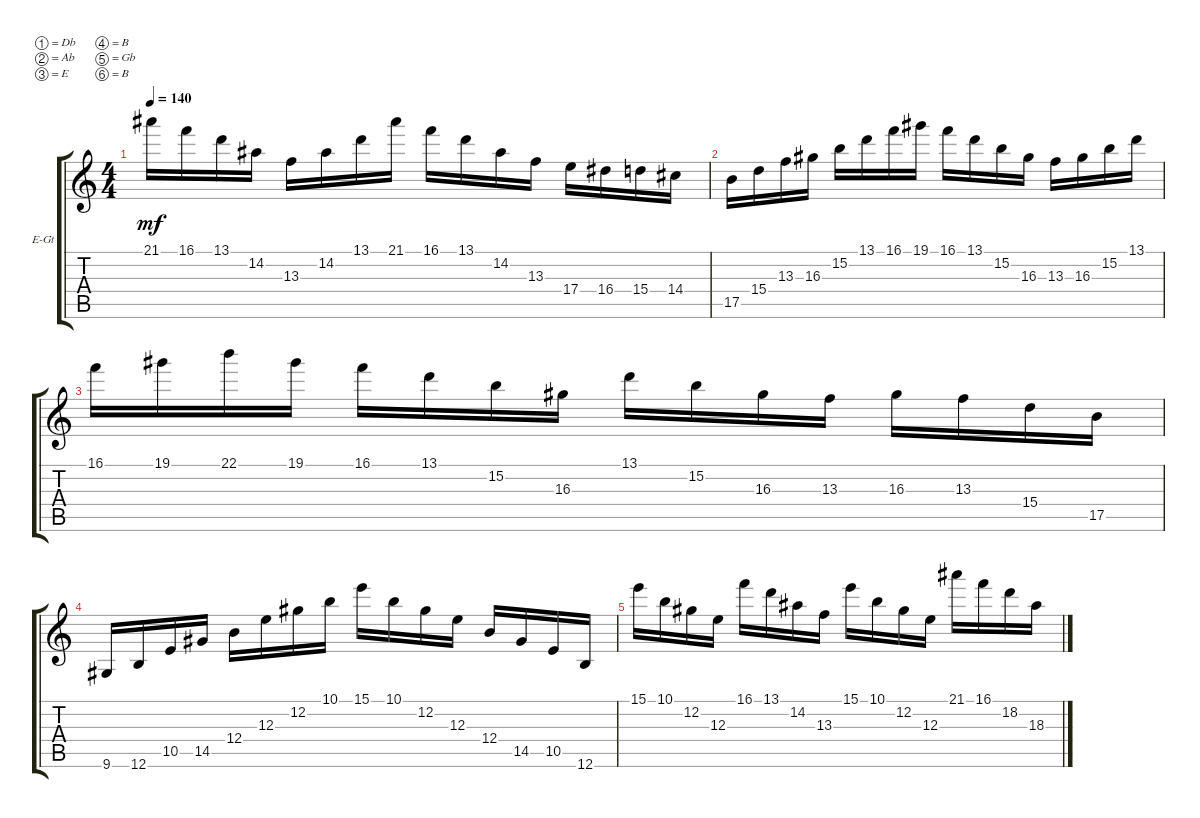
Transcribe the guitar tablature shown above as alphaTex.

\defaultSystemsLayout 4
\bracketExtendMode groupsimilarinstruments
\firstSystemTrackNameOrientation horizontal
\otherSystemsTrackNameOrientation horizontal
\track ("Electric Guitar" "E-Gt") {instrument electricguitarclean}
\staff {score tabs}
\tuning (Db4 Ab3 E3 B2 Gb2 B1)
\ts (4 4)
\tempo 140
\clef g2
\scale
0.333333
\ks c
21.1.16{dy mf} 16.1.16 13.1.16 14.2.16 13.3.16 14.2.16 13.1.16 21.1.16 16.1.16 13.1.16 14.2.16 13.3.16 17.4.16 16.4.16 15.4.16 14.4.16 |
\scale
0.333333 17.5.16 15.4.16 13.3.16 16.3.16 15.2.16 13.1.16 16.1.16 19.1.16 16.1.16 13.1.16 15.2.16 16.3.16 13.3.16 16.3.16 15.2.16 13.1.16 |
\scale
0.333333 16.1.16 19.1.16 22.1.16 19.1.16 16.1.16 13.1.16 15.2.16 16.3.16 13.1.16 15.2.16 16.3.16 13.3.16 16.3.16 13.3.16 15.4.16 17.5.16 |
\scale
0.333333 9.6.16 12.6.16 10.5.16 14.5.16 12.4.16 12.3.16 12.2.16 10.1.16 15.1.16 10.1.16 12.2.16 12.3.16 12.4.16 14.5.16 10.5.16 12.6.16 |
\scale
0.333333 15.1.16 10.1.16 12.2.16 12.3.16 16.1.16 13.1.16 14.2.16 13.3.16 15.1.16 10.1.16 12.2.16 12.3.16 21.1.16 16.1.16 18.2.16 18.3.16 |
\scale
0.333333 |
\scale
0.333333 |
\scale
0.333333 |
\scale
0.333333 |
\scale
0.333333 |
\scale
0.333333 |
\scale
0.333333 |
\scale
0.333333 |
\scale
0.333333 |
\scale
0.333333 |
\scale
0.333333
